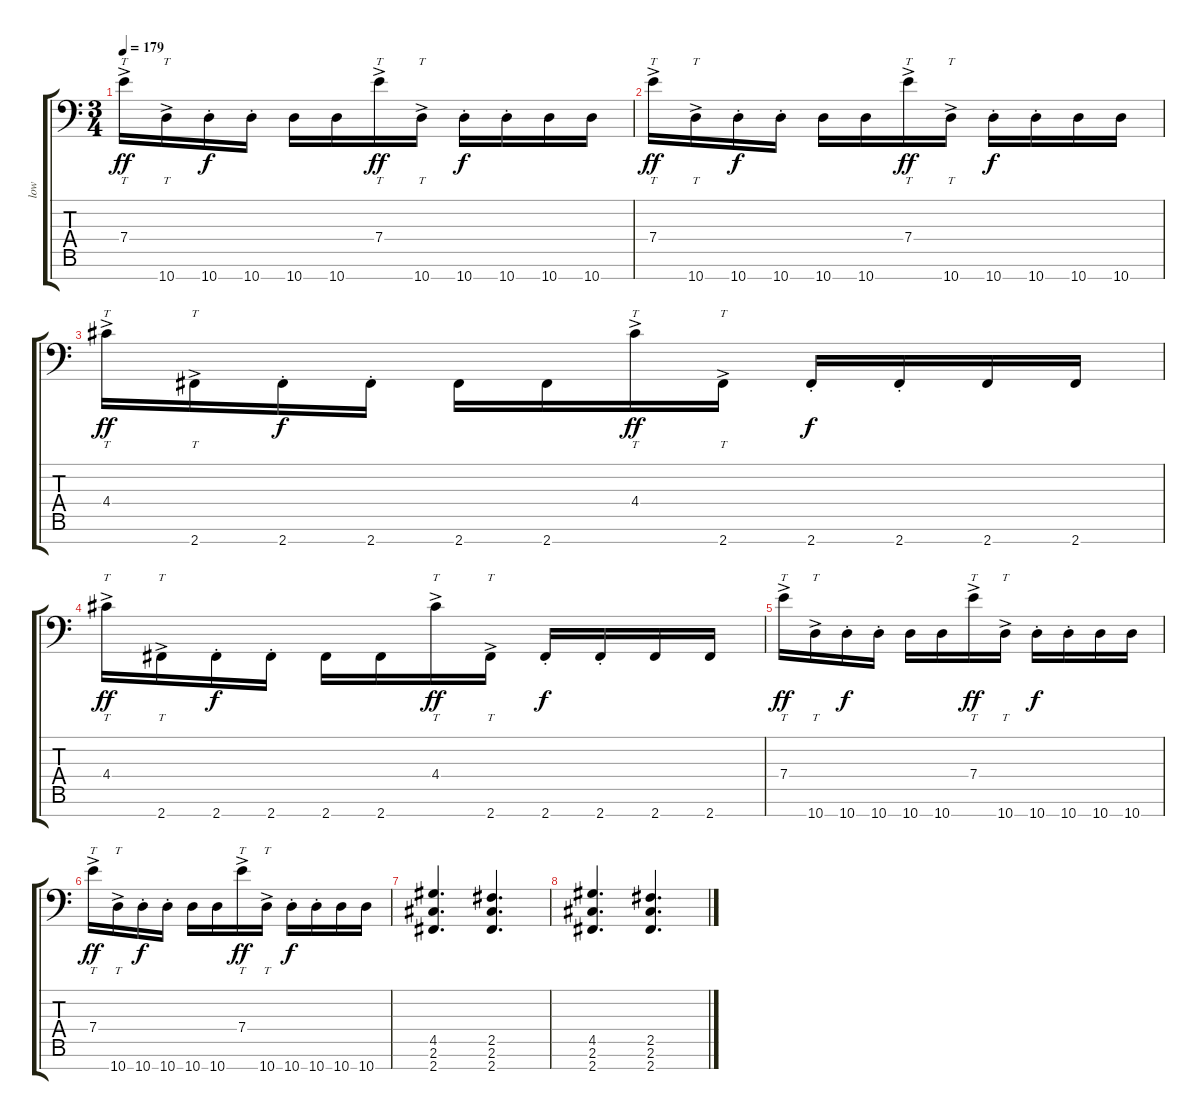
\track ("low" "low") {instrument distortionguitar}
\staff {score tabs}
\tuning (B3 G3 D3 A2 E2 B1 E1) {hide}
\ts (3 4)
\tempo 179
\clef f4
\ks c
7.4{ac}.16{tt dy ff} 10.7{ac}.16{tt} 10.7{st}.16{dy f} 10.7{st}.16 10.7.16 10.7.16 7.4{ac}.16{tt dy ff} 10.7{ac}.16{tt} 10.7{st}.16{dy f} 10.7{st}.16 10.7.16 10.7.16 |
7.4{ac}.16{tt dy ff} 10.7{ac}.16{tt} 10.7{st}.16{dy f} 10.7{st}.16 10.7.16 10.7.16 7.4{ac}.16{tt dy ff} 10.7{ac}.16{tt} 10.7{st}.16{dy f} 10.7{st}.16 10.7.16 10.7.16 |
4.4{ac}.16{tt dy ff} 2.7{ac}.16{tt} 2.7{st}.16{dy f} 2.7{st}.16 2.7.16 2.7.16 4.4{ac}.16{tt dy ff} 2.7{ac}.16{tt} 2.7{st}.16{dy f} 2.7{st}.16 2.7.16 2.7.16 |
4.4{ac}.16{tt dy ff} 2.7{ac}.16{tt} 2.7{st}.16{dy f} 2.7{st}.16 2.7.16 2.7.16 4.4{ac}.16{tt dy ff} 2.7{ac}.16{tt} 2.7{st}.16{dy f} 2.7{st}.16 2.7.16 2.7.16 |
7.4{ac}.16{tt dy ff} 10.7{ac}.16{tt} 10.7{st}.16{dy f} 10.7{st}.16 10.7.16 10.7.16 7.4{ac}.16{tt dy ff} 10.7{ac}.16{tt} 10.7{st}.16{dy f} 10.7{st}.16 10.7.16 10.7.16 |
7.4{ac}.16{tt dy ff} 10.7{ac}.16{tt} 10.7{st}.16{dy f} 10.7{st}.16 10.7.16 10.7.16 7.4{ac}.16{tt dy ff} 10.7{ac}.16{tt} 10.7{st}.16{dy f} 10.7{st}.16 10.7.16 10.7.16 |
(4.5 2.6 2.7).4{d} (2.5 2.6 2.7).4{d} |
(4.5 2.6 2.7).4{d} (2.5 2.6 2.7).4{d}
